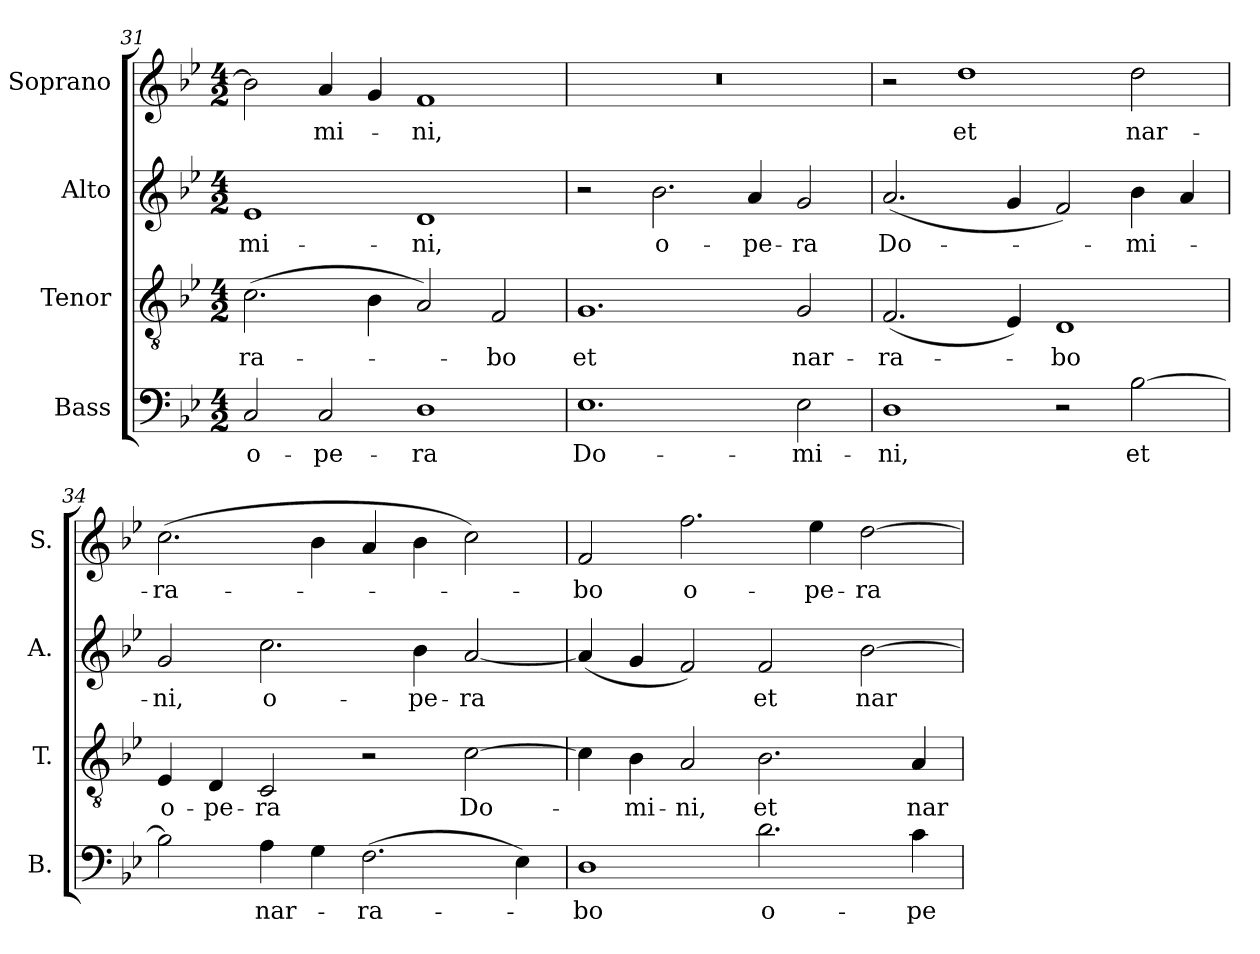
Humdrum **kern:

**kern	**text	**kern	**text	**kern	**text	**kern	**text
*part4	*part4	*part3	*part3	*part2	*part2	*part1	*part1
*staff4	*staff4	*staff3	*staff3	*staff2	*staff2	*staff1	*staff1
*I"Bass	*	*I"Tenor	*	*I"Alto	*	*I"Soprano	*
*I'B.	*	*I'T.	*	*I'A.	*	*I'S.	*
*clefF4	*	*clefGv2	*	*clefG2	*	*clefG2	*
*	*	*ITrd7c12	*	*	*	*	*
*k[b-e-]	*	*k[b-e-]	*	*k[b-e-]	*	*k[b-e-]	*
*B-:	*	*B-:	*	*B-:	*	*B-:	*
*M4/2	*	*M4/2	*	*M4/2	*	*M4/2	*
=31	=31	=31	=31	=31	=31	=31	=31
!	!LO:LY:b:color=#000000	!	!	!	!	!	!
!	!	!	!LO:LY:b:color=#000000	!	!	!	!
!	!	!	!	!	!LO:LY:b:color=#000000	!	!
2Ci/	o-	(2.Ci\	-ra-	1e-i	-mi-	2b-i\]	.
!	!LO:LY:b:color=#000000	!	!	!	!	!	!
!	!	!	!	!	!	!	!LO:LY:b:color=#000000
2Ci/	-pe-	.	.	.	.	4ai/	-mi-
.	.	4BB-i\	.	.	.	4gi/	.
!	!LO:LY:b:color=#000000	!	!	!	!	!	!
!	!	!	!	!	!LO:LY:b:color=#000000	!	!
!	!	!	!	!	!	!	!LO:LY:b:color=#000000
1Di	-ra	2AAi/)	.	1di	-ni,	1fi	-ni,
!	!	!	!LO:LY:b:color=#000000	!	!	!	!
.	.	2FFi/	-bo	.	.	.	.
=32	=32	=32	=32	=32	=32	=32	=32
!	!LO:LY:b:color=#000000	!	!	!	!	!	!
!	!	!	!LO:LY:b:color=#000000	!	!	!LO:N:vis=1	!
1.E-i	Do-	1.GGi	et	2r	.	0r	.
!	!	!	!	!	!LO:LY:b:color=#000000	!	!
.	.	.	.	2.b-i\	o-	.	.
!	!	!	!	!	!LO:LY:b:color=#000000	!	!
.	.	.	.	4ai/	-pe-	.	.
!	!LO:LY:b:color=#000000	!	!	!	!	!	!
!	!	!	!LO:LY:b:color=#000000	!	!	!	!
!	!	!	!	!	!LO:LY:b:color=#000000	!	!
2E-i\	-mi-	2GGi/	nar-	2gi/	-ra	.	.
=33	=33	=33	=33	=33	=33	=33	=33
!	!LO:LY:b:color=#000000	!	!	!	!	!	!
!	!	!	!LO:LY:b:color=#000000	!	!	!	!
!	!	!	!	!	!LO:LY:b:color=#000000	!	!
1Di	-ni,	(2.FFi/	-ra-	(2.ai/	Do-	2r	.
!	!	!	!	!	!	!	!LO:LY:b:color=#000000
.	.	.	.	.	.	1ddi	et
.	.	4EE-i/)	.	4gi/	.	.	.
!	!	!	!LO:LY:b:color=#000000	!	!	!	!
2r	.	1DDi	-bo	2fi/)	.	.	.
!	!LO:LY:b:color=#000000	!	!	!	!	!	!
!	!	!	!	!	!LO:LY:b:color=#000000	!	!
!	!	!	!	!	!	!	!LO:LY:b:color=#000000
[>2B-i\	et	.	.	4b-i\	-mi-	2ddi\	nar-
.	.	.	.	4ai/	.	.	.
=34	=34	=34	=34	=34	=34	=34	=34
!	!	!	!LO:LY:b:color=#000000	!	!	!	!
!	!	!	!	!	!LO:LY:b:color=#000000	!	!
!	!	!	!	!	!	!	!LO:LY:b:color=#000000
2B-i\]	.	4EE-i/	o-	2gi/	-ni,	(2.cci\	-ra-
!	!	!	!LO:LY:b:color=#000000	!	!	!	!
.	.	4DDi/	-pe-	.	.	.	.
!	!LO:LY:b:color=#000000	!	!	!	!	!	!
!	!	!	!LO:LY:b:color=#000000	!	!	!	!
!	!	!	!	!	!LO:LY:b:color=#000000	!	!
4Ai\	nar-	2CCi/	-ra	2.cci\	o-	.	.
4Gi\	.	.	.	.	.	4b-i\	.
!	!LO:LY:b:color=#000000	!	!	!	!	!	!
(2.Fi\	-ra-	2r	.	.	.	4ai/	.
!	!	!	!	!	!LO:LY:b:color=#000000	!	!
.	.	.	.	4b-i\	-pe-	4b-i\	.
!	!	!	!LO:LY:b:color=#000000	!	!	!	!
!	!	!	!	!	!LO:LY:b:color=#000000	!	!
.	.	[>2Ci\	Do-	[<2ai/	-ra	2cci\)	.
4E-i\)	.	.	.	.	.	.	.
!!LO:LB:g=z
=35	=35	=35	=35	=35	=35	=35	=35
!	!LO:LY:b:color=#000000	!	!	!	!	!	!
!	!	!	!	!	!	!	!LO:LY:b:color=#000000
1Di	-bo	4Ci\]	.	(4ai/]	.	2fi/	-bo
!	!	!	!LO:LY:b:color=#000000	!	!	!	!
.	.	4BB-i\	-mi-	4gi/	.	.	.
!	!	!	!LO:LY:b:color=#000000	!	!	!	!
!	!	!	!	!	!	!	!LO:LY:b:color=#000000
.	.	2AAi/	-ni,	2fi/)	.	2.ffi\	o-
!	!LO:LY:b:color=#000000	!	!	!	!	!	!
!	!	!	!LO:LY:b:color=#000000	!	!	!	!
!	!	!	!	!	!LO:LY:b:color=#000000	!	!
2.di\	o-	2.BB-i\	et	2fi/	et	.	.
!	!	!	!	!	!	!	!LO:LY:b:color=#000000
.	.	.	.	.	.	4ee-i\	-pe-
!	!	!	!	!	!LO:LY:b:color=#000000	!	!
!	!	!	!	!	!	!	!LO:LY:b:color=#000000
.	.	.	.	[>2b-i\	nar-	[>2ddi\	-ra
!	!LO:LY:b:color=#000000	!	!	!	!	!	!
!	!	!	!LO:LY:b:color=#000000	!	!	!	!
4ci\	-pe-	4AAi/	nar-	.	.	.	.
=	=	=	=	=	=	=	=
*-	*-	*-	*-	*-	*-	*-	*-
